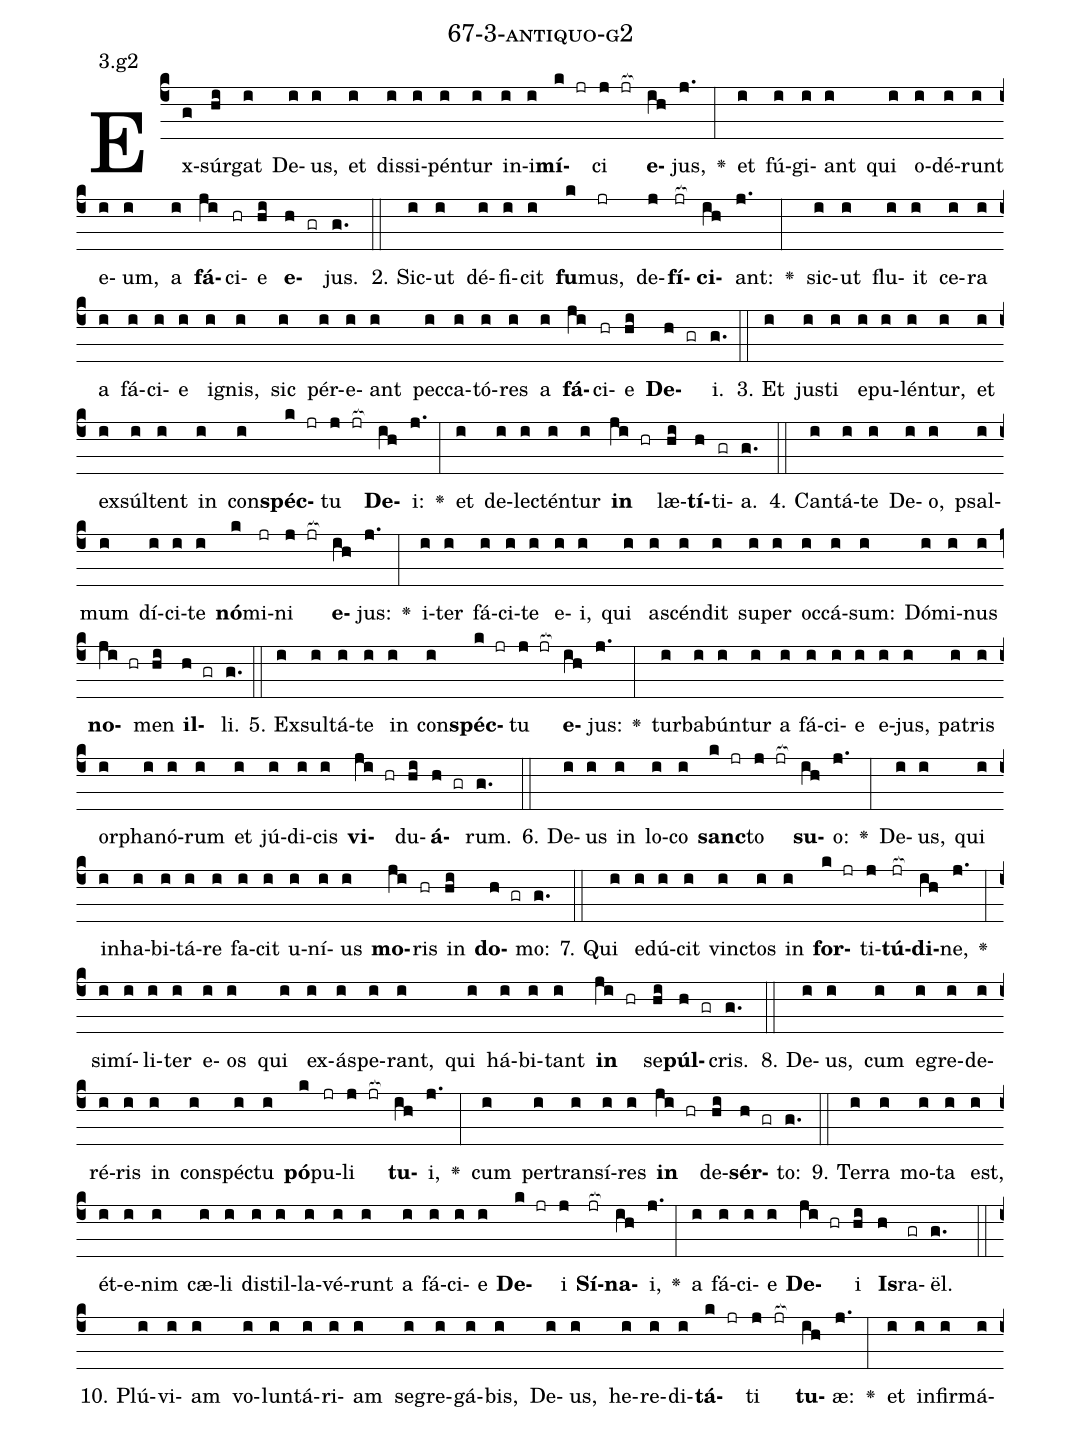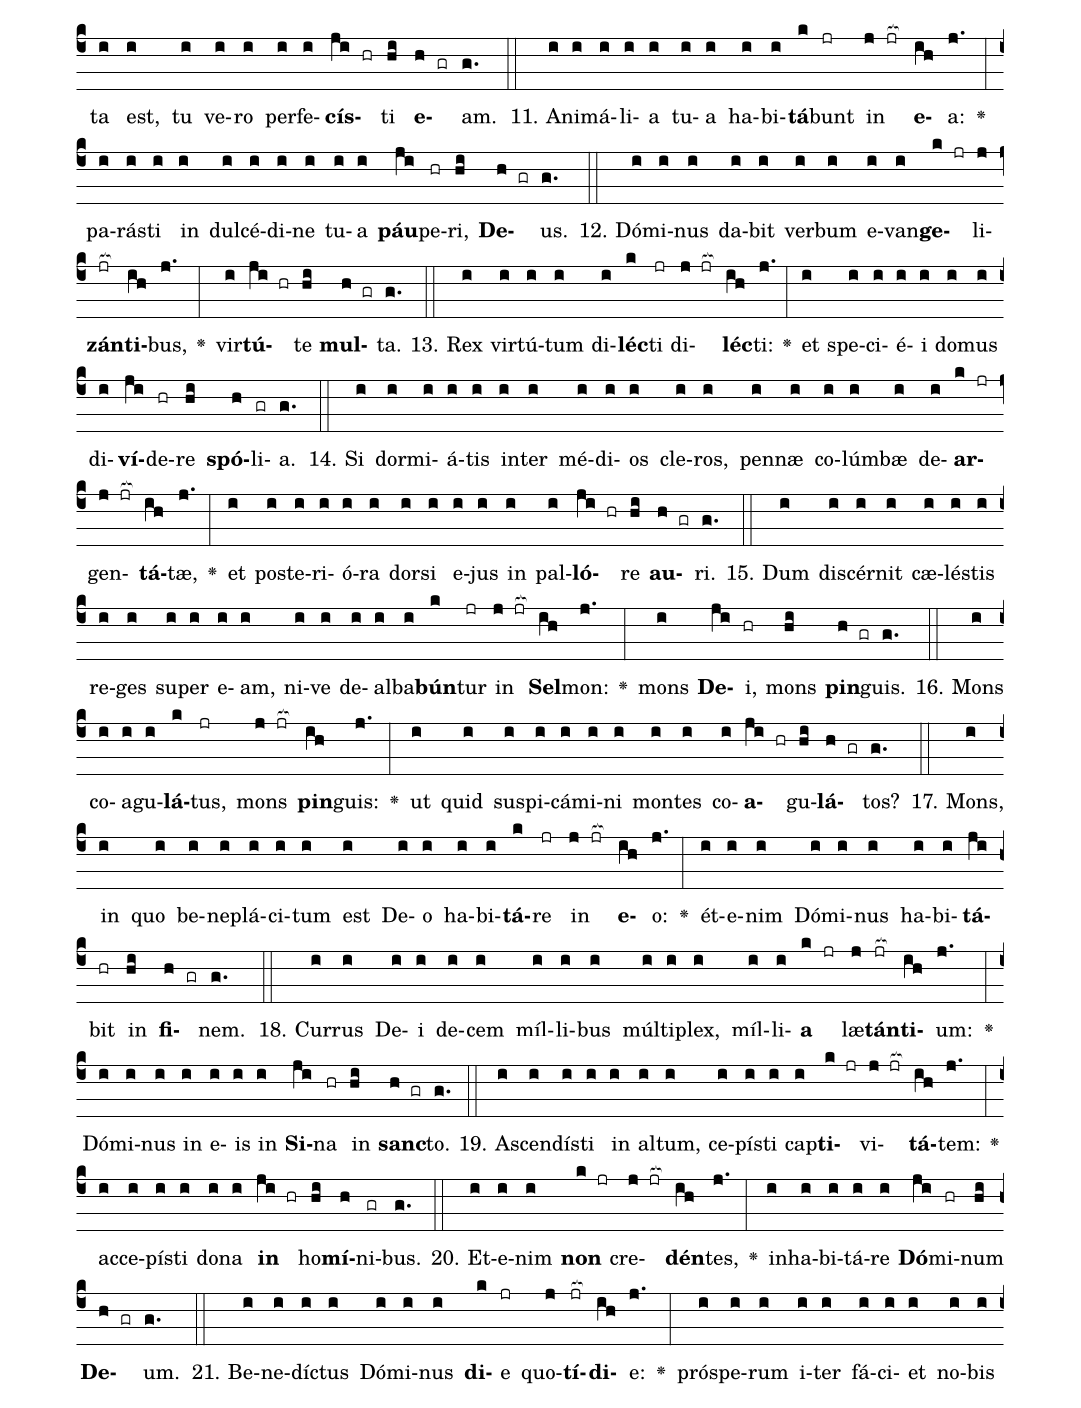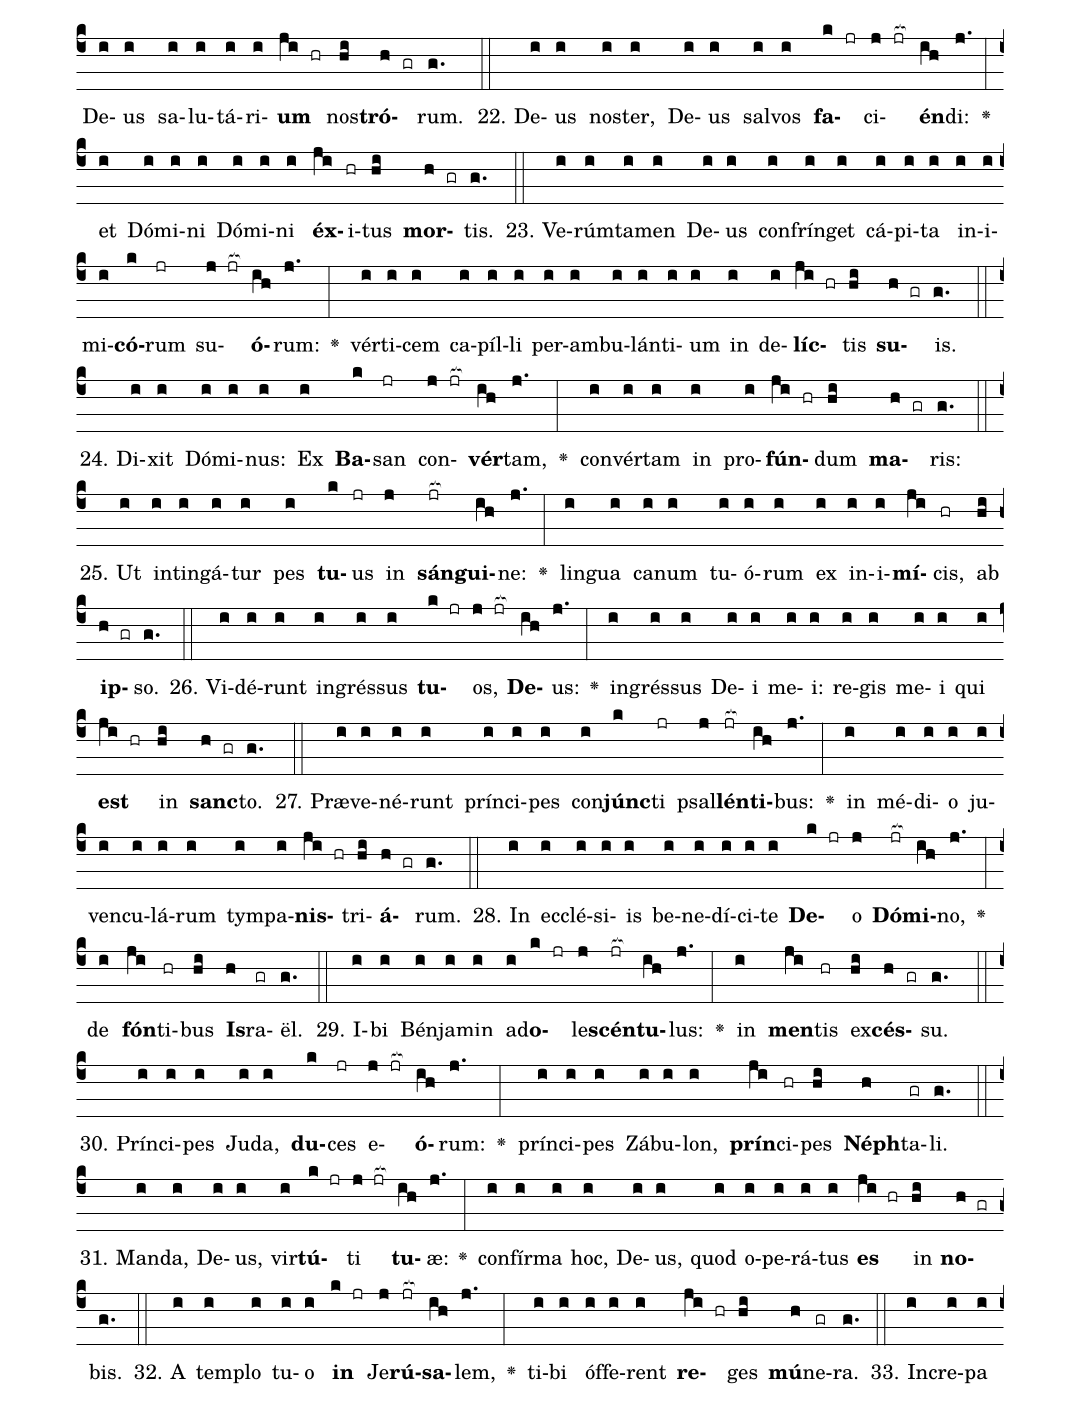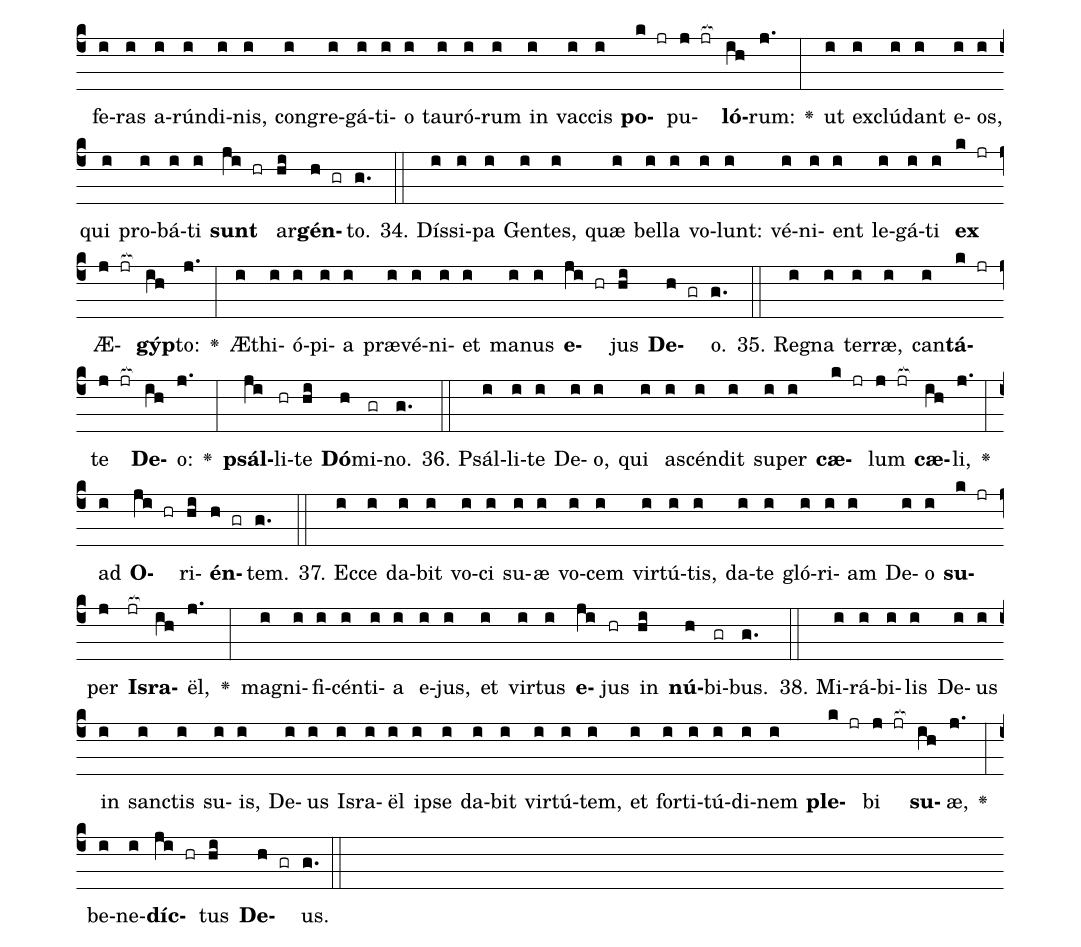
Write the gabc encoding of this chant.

name: 67-3-antiquo-g2;
annotation: 3.g2;
%%
(c4)Ex(g)súr(hi)gat(i) De(i)us,(i) et(i) dis(i)si(i)pén(i)tur(i) in(i)i(i)<b>mí</b>(k jr)ci(j jr[ocb:1{]) <b>e</b>(ih[ocb:0}])jus,(j.) <v>\greheightstar</v>(:) et(i) fú(i)gi(i)ant(i) qui(i) o(i)dé(i)runt(i) e(i)um,(i) a(i) <b>fá</b>(ji)ci(hr)e(hi) <b>e</b>(h gr)jus.(g.) (::)
2. Sic(i)ut(i) dé(i)fi(i)cit(i) <b>fu</b>(k)mus,(jr) de(j)<b>fí</b>(jr[ocb:1{])<b>ci</b>(ih[ocb:0}])ant:(j.) <v>\greheightstar</v>(:) sic(i)ut(i) flu(i)it(i) ce(i)ra(i) a(i) fá(i)ci(i)e(i) i(i)gnis,(i) sic(i) pér(i)e(i)ant(i) pec(i)ca(i)tó(i)res(i) a(i) <b>fá</b>(ji)ci(hr)e(hi) <b>De</b>(h gr)i.(g.) (::)
3. Et(i) jus(i)ti(i) e(i)pu(i)lén(i)tur,(i) et(i) ex(i)súl(i)tent(i) in(i) con(i)<b>spéc</b>(k jr)tu(j jr[ocb:1{]) <b>De</b>(ih[ocb:0}])i:(j.) <v>\greheightstar</v>(:) et(i) de(i)lec(i)tén(i)tur(i) <b>in</b>(ji hr) læ(hi)<b>tí</b>(h)ti(gr)a.(g.) (::)
4. Can(i)tá(i)te(i) De(i)o,(i) psal(i)mum(i) dí(i)ci(i)te(i) <b>nó</b>(k)mi(jr)ni(j jr[ocb:1{]) <b>e</b>(ih[ocb:0}])jus:(j.) <v>\greheightstar</v>(:) i(i)ter(i) fá(i)ci(i)te(i) e(i)i,(i) qui(i) a(i)scén(i)dit(i) su(i)per(i) oc(i)cá(i)sum:(i) Dó(i)mi(i)nus(i) <b>no</b>(ji hr)men(hi) <b>il</b>(h gr)li.(g.) (::)
5. Ex(i)sul(i)tá(i)te(i) in(i) con(i)<b>spéc</b>(k jr)tu(j jr[ocb:1{]) <b>e</b>(ih[ocb:0}])jus:(j.) <v>\greheightstar</v>(:) tur(i)ba(i)bún(i)tur(i) a(i) fá(i)ci(i)e(i) e(i)jus,(i) pa(i)tris(i) or(i)pha(i)nó(i)rum(i) et(i) jú(i)di(i)cis(i) <b>vi</b>(ji hr)du(hi)<b>á</b>(h gr)rum.(g.) (::)
6. De(i)us(i) in(i) lo(i)co(i) <b>sanc</b>(k jr)to(j jr[ocb:1{]) <b>su</b>(ih[ocb:0}])o:(j.) <v>\greheightstar</v>(:) De(i)us,(i) qui(i) in(i)ha(i)bi(i)tá(i)re(i) fa(i)cit(i) u(i)ní(i)us(i) <b>mo</b>(ji)ris(hr) in(hi) <b>do</b>(h gr)mo:(g.) (::)
7. Qui(i) e(i)dú(i)cit(i) vinc(i)tos(i) in(i) <b>for</b>(k jr)ti(j)<b>tú</b>(jr[ocb:1{])<b>di</b>(ih[ocb:0}])ne,(j.) <v>\greheightstar</v>(:) si(i)mí(i)li(i)ter(i) e(i)os(i) qui(i) ex(i)ás(i)pe(i)rant,(i) qui(i) há(i)bi(i)tant(i) <b>in</b>(ji hr) se(hi)<b>púl</b>(h gr)cris.(g.) (::)
8. De(i)us,(i) cum(i) e(i)gre(i)de(i)ré(i)ris(i) in(i) con(i)spéc(i)tu(i) <b>pó</b>(k)pu(jr)li(j jr[ocb:1{]) <b>tu</b>(ih[ocb:0}])i,(j.) <v>\greheightstar</v>(:) cum(i) per(i)trans(i)í(i)res(i) <b>in</b>(ji hr) de(hi)<b>sér</b>(h gr)to:(g.) (::)
9. Ter(i)ra(i) mo(i)ta(i) est,(i) ét(i)e(i)nim(i) cæ(i)li(i) di(i)stil(i)la(i)vé(i)runt(i) a(i) fá(i)ci(i)e(i) <b>De</b>(k jr)i(j) <b>Sí</b>(jr[ocb:1{])<b>na</b>(ih[ocb:0}])i,(j.) <v>\greheightstar</v>(:) a(i) fá(i)ci(i)e(i) <b>De</b>(ji hr)i(hi) <b>Is</b>(h)ra(gr)ël.(g.) (::)
10. Plú(i)vi(i)am(i) vo(i)lun(i)tá(i)ri(i)am(i) se(i)gre(i)gá(i)bis,(i) De(i)us,(i) he(i)re(i)di(i)<b>tá</b>(k jr)ti(j jr[ocb:1{]) <b>tu</b>(ih[ocb:0}])æ:(j.) <v>\greheightstar</v>(:) et(i) in(i)fir(i)má(i)ta(i) est,(i) tu(i) ve(i)ro(i) per(i)fe(i)<b>cís</b>(ji hr)ti(hi) <b>e</b>(h gr)am.(g.) (::)
11. A(i)ni(i)má(i)li(i)a(i) tu(i)a(i) ha(i)bi(i)<b>tá</b>(k)bunt(jr) in(j jr[ocb:1{]) <b>e</b>(ih[ocb:0}])a:(j.) <v>\greheightstar</v>(:) pa(i)rás(i)ti(i) in(i) dul(i)cé(i)di(i)ne(i) tu(i)a(i) <b>páu</b>(ji)pe(hr)ri,(hi) <b>De</b>(h gr)us.(g.) (::)
12. Dó(i)mi(i)nus(i) da(i)bit(i) ver(i)bum(i) e(i)van(i)<b>ge</b>(k jr)li(j)<b>zán</b>(jr[ocb:1{])<b>ti</b>(ih[ocb:0}])bus,(j.) <v>\greheightstar</v>(:) vir(i)<b>tú</b>(ji hr)te(hi) <b>mul</b>(h gr)ta.(g.) (::)
13. Rex(i) vir(i)tú(i)tum(i) di(i)<b>léc</b>(k)ti(jr) di(j jr[ocb:1{])<b>léc</b>(ih[ocb:0}])ti:(j.) <v>\greheightstar</v>(:) et(i) spe(i)ci(i)é(i)i(i) do(i)mus(i) di(i)<b>ví</b>(ji)de(hr)re(hi) <b>spó</b>(h)li(gr)a.(g.) (::)
14. Si(i) dor(i)mi(i)á(i)tis(i) in(i)ter(i) mé(i)di(i)os(i) cle(i)ros,(i) pen(i)næ(i) co(i)lúm(i)bæ(i) de(i)<b>ar</b>(k jr)gen(j jr[ocb:1{])<b>tá</b>(ih[ocb:0}])tæ,(j.) <v>\greheightstar</v>(:) et(i) post(i)e(i)ri(i)ó(i)ra(i) dor(i)si(i) e(i)jus(i) in(i) pal(i)<b>ló</b>(ji hr)re(hi) <b>au</b>(h gr)ri.(g.) (::)
15. Dum(i) di(i)scér(i)nit(i) cæ(i)lés(i)tis(i) re(i)ges(i) su(i)per(i) e(i)am,(i) ni(i)ve(i) de(i)al(i)ba(i)<b>bún</b>(k)tur(jr) in(j jr[ocb:1{]) <b>Sel</b>(ih[ocb:0}])mon:(j.) <v>\greheightstar</v>(:) mons(i) <b>De</b>(ji)i,(hr) mons(hi) <b>pin</b>(h gr)guis.(g.) (::)
16. Mons(i) co(i)a(i)gu(i)<b>lá</b>(k)tus,(jr) mons(j jr[ocb:1{]) <b>pin</b>(ih[ocb:0}])guis:(j.) <v>\greheightstar</v>(:) ut(i) quid(i) su(i)spi(i)cá(i)mi(i)ni(i) mon(i)tes(i) co(i)<b>a</b>(ji hr)gu(hi)<b>lá</b>(h gr)tos?(g.) (::)
17. Mons,(i) in(i) quo(i) be(i)ne(i)plá(i)ci(i)tum(i) est(i) De(i)o(i) ha(i)bi(i)<b>tá</b>(k)re(jr) in(j jr[ocb:1{]) <b>e</b>(ih[ocb:0}])o:(j.) <v>\greheightstar</v>(:) ét(i)e(i)nim(i) Dó(i)mi(i)nus(i) ha(i)bi(i)<b>tá</b>(ji)bit(hr) in(hi) <b>fi</b>(h gr)nem.(g.) (::)
18. Cur(i)rus(i) De(i)i(i) de(i)cem(i) míl(i)li(i)bus(i) múl(i)ti(i)plex,(i) míl(i)li(i)<b>a</b>(k jr) læ(j)<b>tán</b>(jr[ocb:1{])<b>ti</b>(ih[ocb:0}])um:(j.) <v>\greheightstar</v>(:) Dó(i)mi(i)nus(i) in(i) e(i)is(i) in(i) <b>Si</b>(ji)na(hr) in(hi) <b>sanc</b>(h gr)to.(g.) (::)
19. A(i)scen(i)dís(i)ti(i) in(i) al(i)tum,(i) ce(i)pís(i)ti(i) cap(i)<b>ti</b>(k jr)vi(j jr[ocb:1{])<b>tá</b>(ih[ocb:0}])tem:(j.) <v>\greheightstar</v>(:) ac(i)ce(i)pís(i)ti(i) do(i)na(i) <b>in</b>(ji hr) ho(hi)<b>mí</b>(h)ni(gr)bus.(g.) (::)
20. Et(i)e(i)nim(i) <b>non</b>(k jr) cre(j jr[ocb:1{])<b>dén</b>(ih[ocb:0}])tes,(j.) <v>\greheightstar</v>(:) in(i)ha(i)bi(i)tá(i)re(i) <b>Dó</b>(ji)mi(hr)num(hi) <b>De</b>(h gr)um.(g.) (::)
21. Be(i)ne(i)díc(i)tus(i) Dó(i)mi(i)nus(i) <b>di</b>(k)e(jr) quo(j)<b>tí</b>(jr[ocb:1{])<b>di</b>(ih[ocb:0}])e:(j.) <v>\greheightstar</v>(:) pró(i)spe(i)rum(i) i(i)ter(i) fá(i)ci(i)et(i) no(i)bis(i) De(i)us(i) sa(i)lu(i)tá(i)ri(i)<b>um</b>(ji hr) nos(hi)<b>tró</b>(h gr)rum.(g.) (::)
22. De(i)us(i) nos(i)ter,(i) De(i)us(i) sal(i)vos(i) <b>fa</b>(k jr)ci(j jr[ocb:1{])<b>én</b>(ih[ocb:0}])di:(j.) <v>\greheightstar</v>(:) et(i) Dó(i)mi(i)ni(i) Dó(i)mi(i)ni(i) <b>éx</b>(ji)i(hr)tus(hi) <b>mor</b>(h gr)tis.(g.) (::)
23. Ve(i)rúm(i)ta(i)men(i) De(i)us(i) con(i)frín(i)get(i) cá(i)pi(i)ta(i) in(i)i(i)mi(i)<b>có</b>(k)rum(jr) su(j jr[ocb:1{])<b>ó</b>(ih[ocb:0}])rum:(j.) <v>\greheightstar</v>(:) vér(i)ti(i)cem(i) ca(i)píl(i)li(i) per(i)am(i)bu(i)lán(i)ti(i)um(i) in(i) de(i)<b>líc</b>(ji hr)tis(hi) <b>su</b>(h gr)is.(g.) (::)
24. Di(i)xit(i) Dó(i)mi(i)nus:(i) Ex(i) <b>Ba</b>(k)san(jr) con(j jr[ocb:1{])<b>vér</b>(ih[ocb:0}])tam,(j.) <v>\greheightstar</v>(:) con(i)vér(i)tam(i) in(i) pro(i)<b>fún</b>(ji hr)dum(hi) <b>ma</b>(h gr)ris:(g.) (::)
25. Ut(i) in(i)tin(i)gá(i)tur(i) pes(i) <b>tu</b>(k)us(jr) in(j) <b>sán</b>(jr[ocb:1{])<b>gui</b>(ih[ocb:0}])ne:(j.) <v>\greheightstar</v>(:) lin(i)gua(i) ca(i)num(i) tu(i)ó(i)rum(i) ex(i) in(i)i(i)<b>mí</b>(ji)cis,(hr) ab(hi) <b>ip</b>(h gr)so.(g.) (::)
26. Vi(i)dé(i)runt(i) in(i)grés(i)sus(i) <b>tu</b>(k jr)os,(j jr[ocb:1{]) <b>De</b>(ih[ocb:0}])us:(j.) <v>\greheightstar</v>(:) in(i)grés(i)sus(i) De(i)i(i) me(i)i:(i) re(i)gis(i) me(i)i(i) qui(i) <b>est</b>(ji hr) in(hi) <b>sanc</b>(h gr)to.(g.) (::)
27. Præ(i)ve(i)né(i)runt(i) prín(i)ci(i)pes(i) con(i)<b>júnc</b>(k)ti(jr) psal(j)<b>lén</b>(jr[ocb:1{])<b>ti</b>(ih[ocb:0}])bus:(j.) <v>\greheightstar</v>(:) in(i) mé(i)di(i)o(i) ju(i)ven(i)cu(i)lá(i)rum(i) tym(i)pa(i)<b>nis</b>(ji hr)tri(hi)<b>á</b>(h gr)rum.(g.) (::)
28. In(i) ec(i)clé(i)si(i)is(i) be(i)ne(i)dí(i)ci(i)te(i) <b>De</b>(k jr)o(j) <b>Dó</b>(jr[ocb:1{])<b>mi</b>(ih[ocb:0}])no,(j.) <v>\greheightstar</v>(:) de(i) <b>fón</b>(ji)ti(hr)bus(hi) <b>Is</b>(h)ra(gr)ël.(g.) (::)
29. I(i)bi(i) Bén(i)ja(i)min(i) ad(i)<b>o</b>(k jr)le(j)<b>scén</b>(jr[ocb:1{])<b>tu</b>(ih[ocb:0}])lus:(j.) <v>\greheightstar</v>(:) in(i) <b>men</b>(ji)tis(hr) ex(hi)<b>cés</b>(h gr)su.(g.) (::)
30. Prín(i)ci(i)pes(i) Ju(i)da,(i) <b>du</b>(k)ces(jr) e(j jr[ocb:1{])<b>ó</b>(ih[ocb:0}])rum:(j.) <v>\greheightstar</v>(:) prín(i)ci(i)pes(i) Zá(i)bu(i)lon,(i) <b>prín</b>(ji)ci(hr)pes(hi) <b>Néph</b>(h)ta(gr)li.(g.) (::)
31. Man(i)da,(i) De(i)us,(i) vir(i)<b>tú</b>(k jr)ti(j jr[ocb:1{]) <b>tu</b>(ih[ocb:0}])æ:(j.) <v>\greheightstar</v>(:) con(i)fír(i)ma(i) hoc,(i) De(i)us,(i) quod(i) o(i)pe(i)rá(i)tus(i) <b>es</b>(ji hr) in(hi) <b>no</b>(h gr)bis.(g.) (::)
32. A(i) tem(i)plo(i) tu(i)o(i) <b>in</b>(k jr) Je(j)<b>rú</b>(jr[ocb:1{])<b>sa</b>(ih[ocb:0}])lem,(j.) <v>\greheightstar</v>(:) ti(i)bi(i) óf(i)fe(i)rent(i) <b>re</b>(ji hr)ges(hi) <b>mú</b>(h)ne(gr)ra.(g.) (::)
33. In(i)cre(i)pa(i) fe(i)ras(i) a(i)rún(i)di(i)nis,(i) con(i)gre(i)gá(i)ti(i)o(i) tau(i)ró(i)rum(i) in(i) vac(i)cis(i) <b>po</b>(k jr)pu(j jr[ocb:1{])<b>ló</b>(ih[ocb:0}])rum:(j.) <v>\greheightstar</v>(:) ut(i) ex(i)clú(i)dant(i) e(i)os,(i) qui(i) pro(i)bá(i)ti(i) <b>sunt</b>(ji hr) ar(hi)<b>gén</b>(h gr)to.(g.) (::)
34. Dís(i)si(i)pa(i) Gen(i)tes,(i) quæ(i) bel(i)la(i) vo(i)lunt:(i) vé(i)ni(i)ent(i) le(i)gá(i)ti(i) <b>ex</b>(k jr) Æ(j jr[ocb:1{])<b>gýp</b>(ih[ocb:0}])to:(j.) <v>\greheightstar</v>(:) Æ(i)thi(i)ó(i)pi(i)a(i) præ(i)vé(i)ni(i)et(i) ma(i)nus(i) <b>e</b>(ji hr)jus(hi) <b>De</b>(h gr)o.(g.) (::)
35. Re(i)gna(i) ter(i)ræ,(i) can(i)<b>tá</b>(k jr)te(j jr[ocb:1{]) <b>De</b>(ih[ocb:0}])o:(j.) <v>\greheightstar</v>(:) <b>psál</b>(ji)li(hr)te(hi) <b>Dó</b>(h)mi(gr)no.(g.) (::)
36. Psál(i)li(i)te(i) De(i)o,(i) qui(i) a(i)scén(i)dit(i) su(i)per(i) <b>cæ</b>(k jr)lum(j jr[ocb:1{]) <b>cæ</b>(ih[ocb:0}])li,(j.) <v>\greheightstar</v>(:) ad(i) <b>O</b>(ji hr)ri(hi)<b>én</b>(h gr)tem.(g.) (::)
37. Ec(i)ce(i) da(i)bit(i) vo(i)ci(i) su(i)æ(i) vo(i)cem(i) vir(i)tú(i)tis,(i) da(i)te(i) gló(i)ri(i)am(i) De(i)o(i) <b>su</b>(k jr)per(j) <b>Is</b>(jr[ocb:1{])<b>ra</b>(ih[ocb:0}])ël,(j.) <v>\greheightstar</v>(:) ma(i)gni(i)fi(i)cén(i)ti(i)a(i) e(i)jus,(i) et(i) vir(i)tus(i) <b>e</b>(ji)jus(hr) in(hi) <b>nú</b>(h)bi(gr)bus.(g.) (::)
38. Mi(i)rá(i)bi(i)lis(i) De(i)us(i) in(i) sanc(i)tis(i) su(i)is,(i) De(i)us(i) Is(i)ra(i)ël(i) ip(i)se(i) da(i)bit(i) vir(i)tú(i)tem,(i) et(i) for(i)ti(i)tú(i)di(i)nem(i) <b>ple</b>(k jr)bi(j jr[ocb:1{]) <b>su</b>(ih[ocb:0}])æ,(j.) <v>\greheightstar</v>(:) be(i)ne(i)<b>díc</b>(ji hr)tus(hi) <b>De</b>(h gr)us.(g.) (::)
